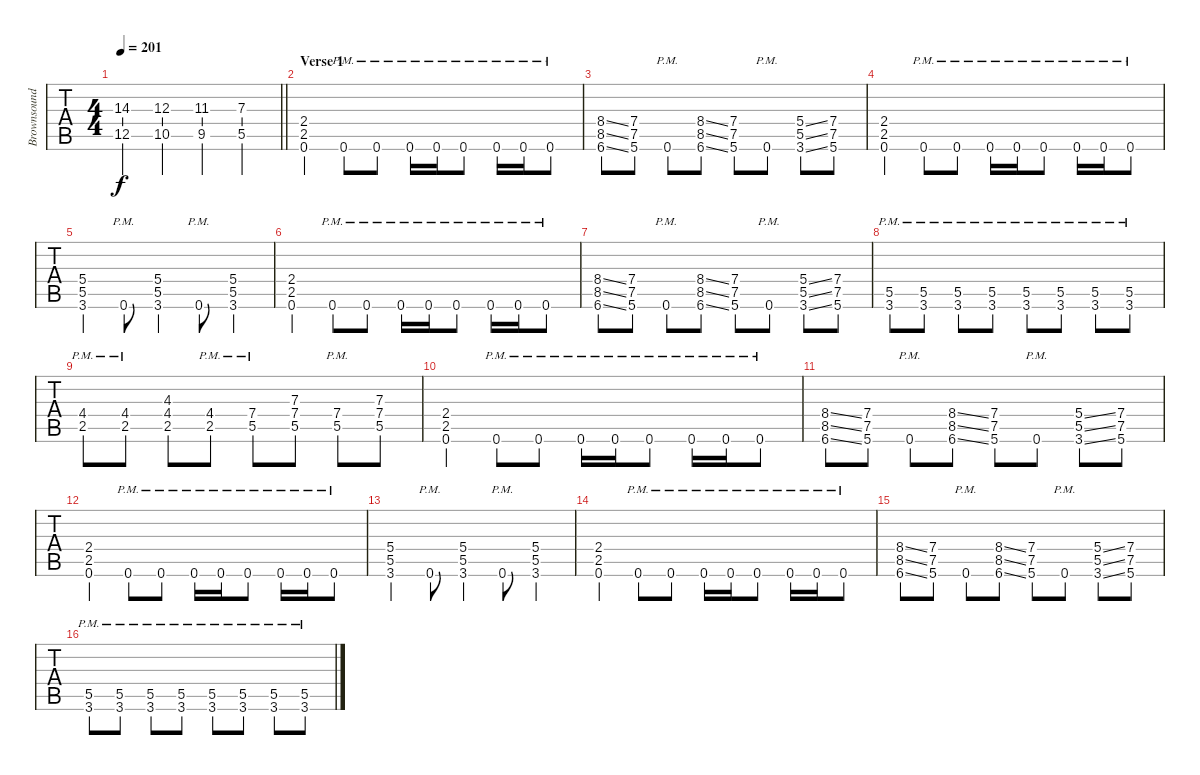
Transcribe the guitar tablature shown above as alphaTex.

\track ("Brownsound" "Brownsound") {instrument distortionguitar}
\staff {tabs}
\tuning (E4 B3 G3 D3 A2 E2) {hide}
\ts (4 4)
\tempo 201
\clef g2
\barLineRight lightlight
\ks c
(14.3 12.5).4{dy f} (12.3 10.5).4 (11.3 9.5).4 (7.3 5.5).4 |
\section ("" "Verse 1")
(2.4 2.5 0.6).4 0.6{pm}.8 0.6{pm}.8 0.6{pm}.16 0.6{pm}.16 0.6{pm}.8 0.6{pm}.16 0.6{pm}.16 0.6{pm}.8 |
(8.4{ss} 8.5{ss} 6.6{ss}).8 (7.4 7.5 5.6).8 0.6{pm}.8 (8.4{ss} 8.5{ss} 6.6{ss}).8 (7.4 7.5 5.6).8 0.6{pm}.8 (5.4{ss} 5.5{ss} 3.6{ss}).8 (7.4 7.5 5.6).8 |
(2.4 2.5 0.6).4 0.6{pm}.8 0.6{pm}.8 0.6{pm}.16 0.6{pm}.16 0.6{pm}.8 0.6{pm}.16 0.6{pm}.16 0.6{pm}.8 |
(5.4 5.5 3.6).4 0.6{pm}.8 (5.4 5.5 3.6).4 0.6{pm}.8 (5.4 5.5 3.6).4 |
(2.4 2.5 0.6).4 0.6{pm}.8 0.6{pm}.8 0.6{pm}.16 0.6{pm}.16 0.6{pm}.8 0.6{pm}.16 0.6{pm}.16 0.6{pm}.8 |
(8.4{ss} 8.5{ss} 6.6{ss}).8 (7.4 7.5 5.6).8 0.6{pm}.8 (8.4{ss} 8.5{ss} 6.6{ss}).8 (7.4 7.5 5.6).8 0.6{pm}.8 (5.4{ss} 5.5{ss} 3.6{ss}).8 (7.4 7.5 5.6).8 |
(5.5{pm} 3.6{pm}).8 (5.5{pm} 3.6{pm}).8 (5.5{pm} 3.6{pm}).8 (5.5{pm} 3.6{pm}).8 (5.5{pm} 3.6{pm}).8 (5.5{pm} 3.6{pm}).8 (5.5{pm} 3.6{pm}).8 (5.5{pm} 3.6{pm}).8 |
(4.4{pm} 2.5{pm}).8 (4.4{pm} 2.5{pm}).8 (4.3 4.4 2.5).8 (4.4{pm} 2.5{pm}).8 (7.4{pm} 5.5{pm}).8 (7.3 7.4 5.5).8 (7.4{pm} 5.5{pm}).8 (7.3 7.4 5.5).8 |
(2.4 2.5 0.6).4 0.6{pm}.8 0.6{pm}.8 0.6{pm}.16 0.6{pm}.16 0.6{pm}.8 0.6{pm}.16 0.6{pm}.16 0.6{pm}.8 |
(8.4{ss} 8.5{ss} 6.6{ss}).8 (7.4 7.5 5.6).8 0.6{pm}.8 (8.4{ss} 8.5{ss} 6.6{ss}).8 (7.4 7.5 5.6).8 0.6{pm}.8 (5.4{ss} 5.5{ss} 3.6{ss}).8 (7.4 7.5 5.6).8 |
(2.4 2.5 0.6).4 0.6{pm}.8 0.6{pm}.8 0.6{pm}.16 0.6{pm}.16 0.6{pm}.8 0.6{pm}.16 0.6{pm}.16 0.6{pm}.8 |
(5.4 5.5 3.6).4 0.6{pm}.8 (5.4 5.5 3.6).4 0.6{pm}.8 (5.4 5.5 3.6).4 |
(2.4 2.5 0.6).4 0.6{pm}.8 0.6{pm}.8 0.6{pm}.16 0.6{pm}.16 0.6{pm}.8 0.6{pm}.16 0.6{pm}.16 0.6{pm}.8 |
(8.4{ss} 8.5{ss} 6.6{ss}).8 (7.4 7.5 5.6).8 0.6{pm}.8 (8.4{ss} 8.5{ss} 6.6{ss}).8 (7.4 7.5 5.6).8 0.6{pm}.8 (5.4{ss} 5.5{ss} 3.6{ss}).8 (7.4 7.5 5.6).8 |
(5.5{pm} 3.6{pm}).8 (5.5{pm} 3.6{pm}).8 (5.5{pm} 3.6{pm}).8 (5.5{pm} 3.6{pm}).8 (5.5{pm} 3.6{pm}).8 (5.5{pm} 3.6{pm}).8 (5.5{pm} 3.6{pm}).8 (5.5{pm} 3.6{pm}).8
